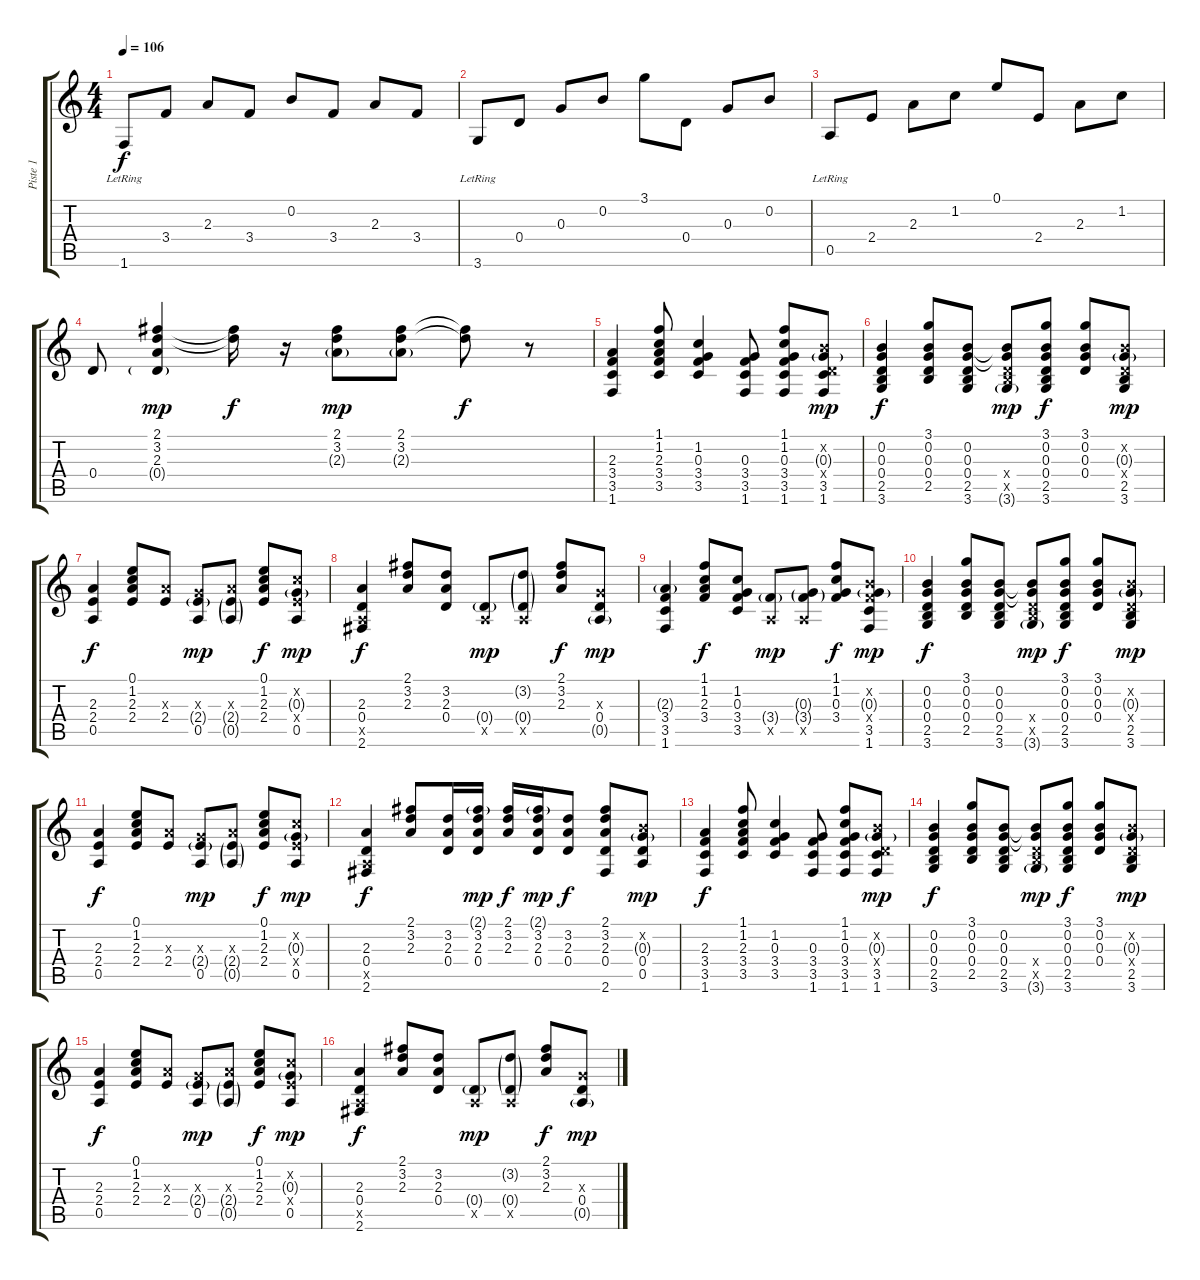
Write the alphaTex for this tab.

\track ("Piste 1" "Piste 1") {instrument acousticguitarnylon}
\staff {score tabs}
\tuning (E4 B3 G3 D3 A2 E2) {hide}
\ts (4 4)
\tempo 106
\clef g2
\ks c
1.6{lr}.8{dy f} 3.4.8 2.3.8 3.4.8 0.2.8 3.4.8 2.3.8 3.4.8 |
3.6{lr}.8 0.4.8 0.3.8 0.2.8 3.1.8 0.4.8 0.3.8 0.2.8 |
0.5{lr}.8 2.4.8 2.3.8 1.2.8 0.1.8 2.4.8 2.3.8 1.2.8 |
0.4.8 (2.1 3.2 2.3 0.4{g}).4{dy mp} (2.1{t} 3.2{t}).16{dy f} r.16 (2.1 3.2 2.3{g}).8{dy mp} (2.1 3.2 2.3{g}).8 (2.1{t} 3.2{t}).8{dy f} r.8 |
(2.3 3.4 3.5 1.6).4 (1.1 1.2 2.3 3.4 3.5).8 (1.2 0.3 3.4 3.5).4 (0.3 3.4 3.5 1.6).8 (1.1 1.2 0.3 3.4 3.5 1.6).8 (0.2{x} 0.3{g} 0.4{x} 3.5 1.6).8{dy mp} |
(0.2 0.3 0.4 2.5 3.6).4{dy f} (3.1 0.2 0.3 0.4 2.5).8 (0.2 0.3 0.4 2.5 3.6).8 (0.2{t} 0.3{t} 0.4{x} 2.5{x} 3.6{g}).8{dy mp} (3.1 0.2 0.3 0.4 2.5 3.6).8{dy f} (3.1 0.2 0.3 0.4).8 (0.2{x} 0.3{g} 0.4{x} 2.5 3.6).8{dy mp} |
(2.3 2.4 0.5).4{dy f} (0.1 1.2 2.3 2.4).8 (2.3{x} 2.4).8 (0.3{x} 2.4{g} 0.5).8{dy mp} (2.3{x} 2.4{g} 0.5{g}).8 (0.1 1.2 2.3 2.4).8{dy f} (1.2{x} 0.3{g} 2.4{x} 0.5).8{dy mp} |
(2.3 0.4 0.5{x} 2.6).4{dy f} (2.1 3.2 2.3).8 (3.2 2.3 0.4).8 (0.4{g} 0.5{x}).8{dy mp} (3.2{g} 0.4{g} 0.5{x}).8 (2.1 3.2 2.3).8{dy f} (0.3{x} 0.4 0.5{g}).8{dy mp} |
(2.3{g} 3.4 3.5 1.6).4 (1.1 1.2 2.3 3.4).8{dy f} (1.2 0.3 3.4 3.5).8 (3.4{g} 0.5{x}).8{dy mp} (0.3{g} 3.4{g} 0.5{x}).8 (1.1 1.2 0.3 3.4).8{dy f} (0.2{x} 0.3{g} 3.4{x} 3.5 1.6).8{dy mp} |
(0.2 0.3 0.4 2.5 3.6).4{dy f} (3.1 0.2 0.3 0.4 2.5).8 (0.2 0.3 0.4 2.5 3.6).8 (0.2{t} 0.3{t} 0.4{x} 2.5{x} 3.6{g}).8{dy mp} (3.1 0.2 0.3 0.4 2.5 3.6).8{dy f} (3.1 0.2 0.3 0.4).8 (0.2{x} 0.3{g} 0.4{x} 2.5 3.6).8{dy mp} |
(2.3 2.4 0.5).4{dy f} (0.1 1.2 2.3 2.4).8 (2.3{x} 2.4).8 (0.3{x} 2.4{g} 0.5).8{dy mp} (2.3{x} 2.4{g} 0.5{g}).8 (0.1 1.2 2.3 2.4).8{dy f} (1.2{x} 0.3{g} 2.4{x} 0.5).8{dy mp} |
(2.3 0.4 0.5{x} 2.6).4{dy f} (2.1 3.2 2.3).8 (3.2 2.3 0.4).16 (2.1{g} 3.2 2.3 0.4).16{dy mp} (2.1 3.2 2.3).16{dy f} (2.1{g} 3.2 2.3 0.4).16{dy mp} (3.2 2.3 0.4).8{dy f} (2.1 3.2 2.3 0.4 2.6).8 (0.2{x} 0.3{g} 0.4 0.5).8{dy mp} |
(2.3 3.4 3.5 1.6).4{dy f} (1.1 1.2 2.3 3.4 3.5).8 (1.2 0.3 3.4 3.5).4 (0.3 3.4 3.5 1.6).8 (1.1 1.2 0.3 3.4 3.5 1.6).8 (0.2{x} 0.3{g} 0.4{x} 3.5 1.6).8{dy mp} |
(0.2 0.3 0.4 2.5 3.6).4{dy f} (3.1 0.2 0.3 0.4 2.5).8 (0.2 0.3 0.4 2.5 3.6).8 (0.2{t} 0.3{t} 0.4{x} 2.5{x} 3.6{g}).8{dy mp} (3.1 0.2 0.3 0.4 2.5 3.6).8{dy f} (3.1 0.2 0.3 0.4).8 (0.2{x} 0.3{g} 0.4{x} 2.5 3.6).8{dy mp} |
(2.3 2.4 0.5).4{dy f} (0.1 1.2 2.3 2.4).8 (2.3{x} 2.4).8 (0.3{x} 2.4{g} 0.5).8{dy mp} (2.3{x} 2.4{g} 0.5{g}).8 (0.1 1.2 2.3 2.4).8{dy f} (1.2{x} 0.3{g} 2.4{x} 0.5).8{dy mp} |
(2.3 0.4 0.5{x} 2.6).4{dy f} (2.1 3.2 2.3).8 (3.2 2.3 0.4).8 (0.4{g} 0.5{x}).8{dy mp} (3.2{g} 0.4{g} 0.5{x}).8 (2.1 3.2 2.3).8{dy f} (0.3{x} 0.4 0.5{g}).8{dy mp}
